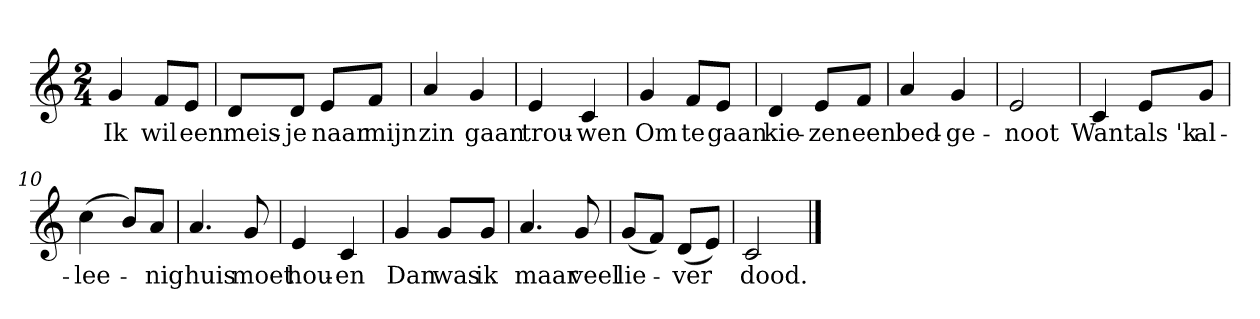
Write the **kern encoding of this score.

**kern	**text
*part1	*part1
*staff1	*staff1
*clefG2	*
*k[]	*
*C:	*
*M2/4	*
*MM120	*
=1	=1
4g	Ik
8f/L	wil
8e/J	een
=2	=2
8d/L	meis-
8d/J	-je
8e/L	naar
8f/J	mijn
=3	=3
4a	zin
4g	gaan
=4	=4
4e	trou-
4c	-wen
=5	=5
4g	Om
8f/L	te
8e/J	gaan
=6	=6
4d	kie-
8e/L	-zen
8f/J	een
=7	=7
4a	bed-
4g	-ge-
=8	=8
2e	-noot
=9	=9
4c	Want
8e/L	als 'k
8g/J	al-
=10	=10
(4cc	-lee-
8b/L)	.
8a/J	-nig
=11	=11
4.a	huis
8g	moet
=12	=12
4e	hou-
4c	-en
=13	=13
4g	Dan
8g/L	was
8g/J	ik
=14	=14
4.a	maar
8g	veel
=15	=15
(8g/L	lie-
8f/J)	.
(8d/L	-ver
8e/J)	.
=16	=16
2c	dood.
==	==
*-	*-
